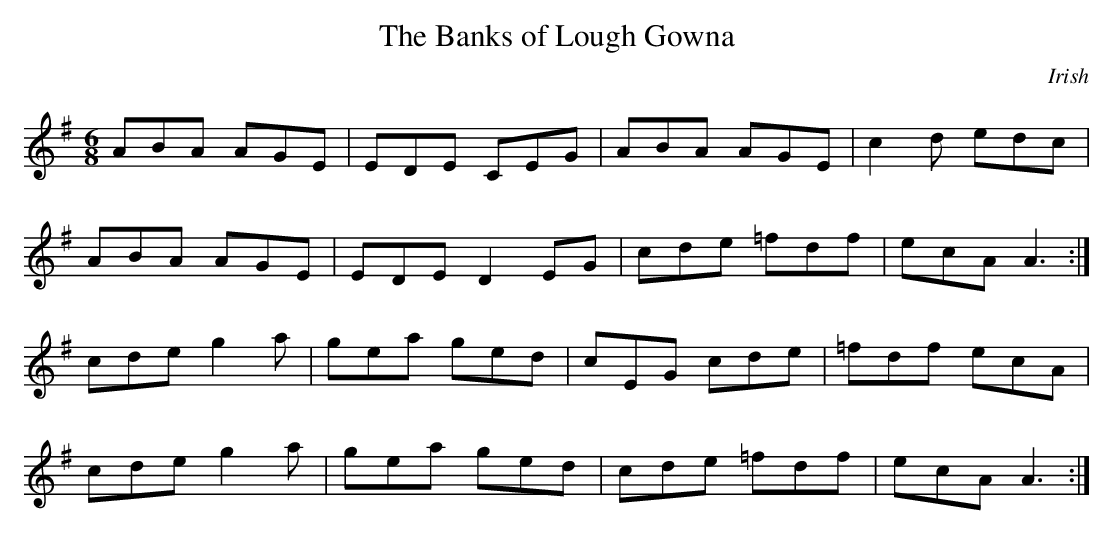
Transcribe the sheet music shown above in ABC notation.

X:1
T:The Banks of Lough Gowna
M:6/8
K:G
ABA AGE | EDE CEG | ABA AGE | c2 d edc |
ABA AGE | EDE D2EG | cde =fdf | ecA A3 :|
cde g2 a | gea ged | cEG cde | =fdf ecA |
cde g2 a | gea ged | cde =fdf | ecA A3 :|
